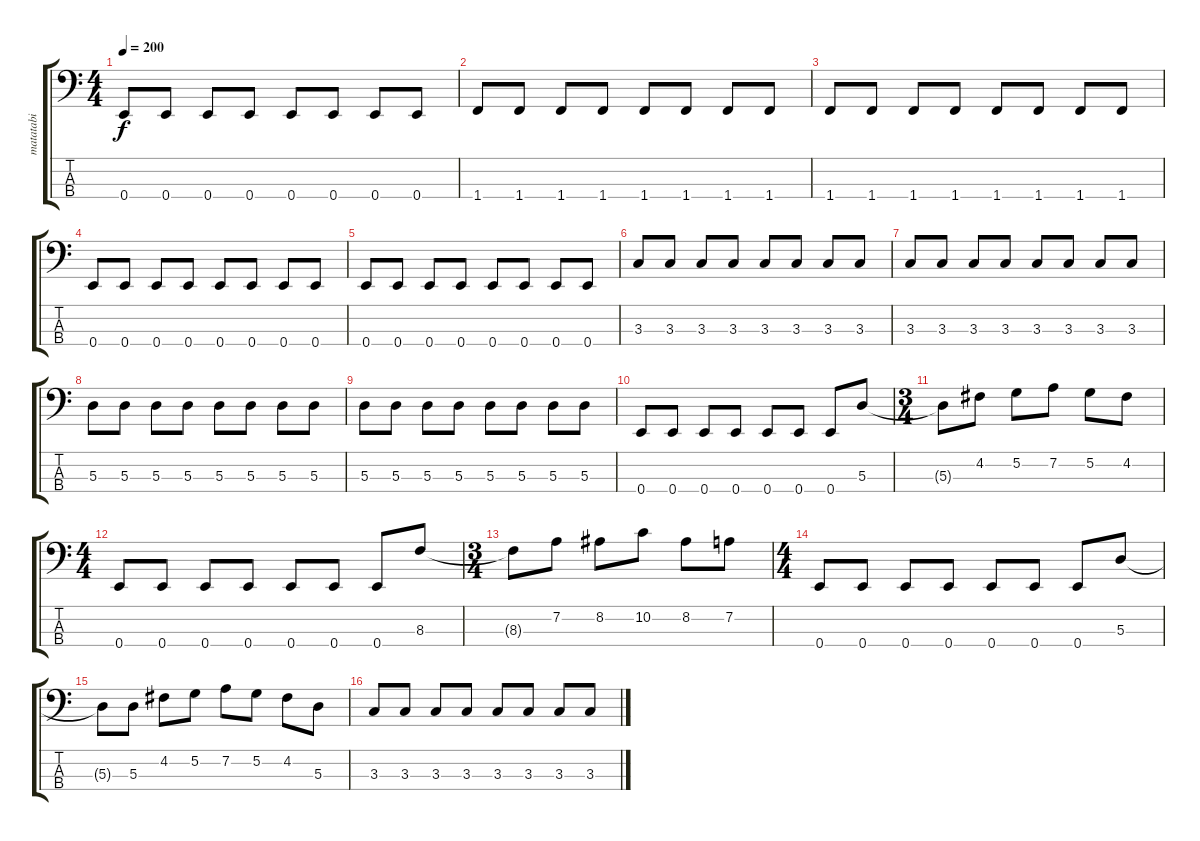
\track ("matatabi" "matatabi") {instrument electricbasspick}
\staff {score tabs}
\tuning (G2 D2 A1 E1) {hide}
\ts (4 4)
\tempo 200
\clef f4
\ks c
0.4.8{dy f} 0.4.8 0.4.8 0.4.8 0.4.8 0.4.8 0.4.8 0.4.8 |
1.4.8 1.4.8 1.4.8 1.4.8 1.4.8 1.4.8 1.4.8 1.4.8 |
1.4.8 1.4.8 1.4.8 1.4.8 1.4.8 1.4.8 1.4.8 1.4.8 |
0.4.8 0.4.8 0.4.8 0.4.8 0.4.8 0.4.8 0.4.8 0.4.8 |
0.4.8 0.4.8 0.4.8 0.4.8 0.4.8 0.4.8 0.4.8 0.4.8 |
3.3.8 3.3.8 3.3.8 3.3.8 3.3.8 3.3.8 3.3.8 3.3.8 |
3.3.8 3.3.8 3.3.8 3.3.8 3.3.8 3.3.8 3.3.8 3.3.8 |
5.3.8 5.3.8 5.3.8 5.3.8 5.3.8 5.3.8 5.3.8 5.3.8 |
5.3.8 5.3.8 5.3.8 5.3.8 5.3.8 5.3.8 5.3.8 5.3.8 |
0.4.8 0.4.8 0.4.8 0.4.8 0.4.8 0.4.8 0.4.8 5.3.8 |
\ts (3 4)
5.3{t}.8 4.2.8 5.2.8 7.2.8 5.2.8 4.2.8 |
\ts (4 4)
0.4.8 0.4.8 0.4.8 0.4.8 0.4.8 0.4.8 0.4.8 8.3.8 |
\ts (3 4)
8.3{t}.8 7.2.8 8.2.8 10.2.8 8.2.8 7.2.8 |
\ts (4 4)
0.4.8 0.4.8 0.4.8 0.4.8 0.4.8 0.4.8 0.4.8 5.3.8 |
5.3{t}.8 5.3.8 4.2.8 5.2.8 7.2.8 5.2.8 4.2.8 5.3.8 |
3.3.8 3.3.8 3.3.8 3.3.8 3.3.8 3.3.8 3.3.8 3.3.8
